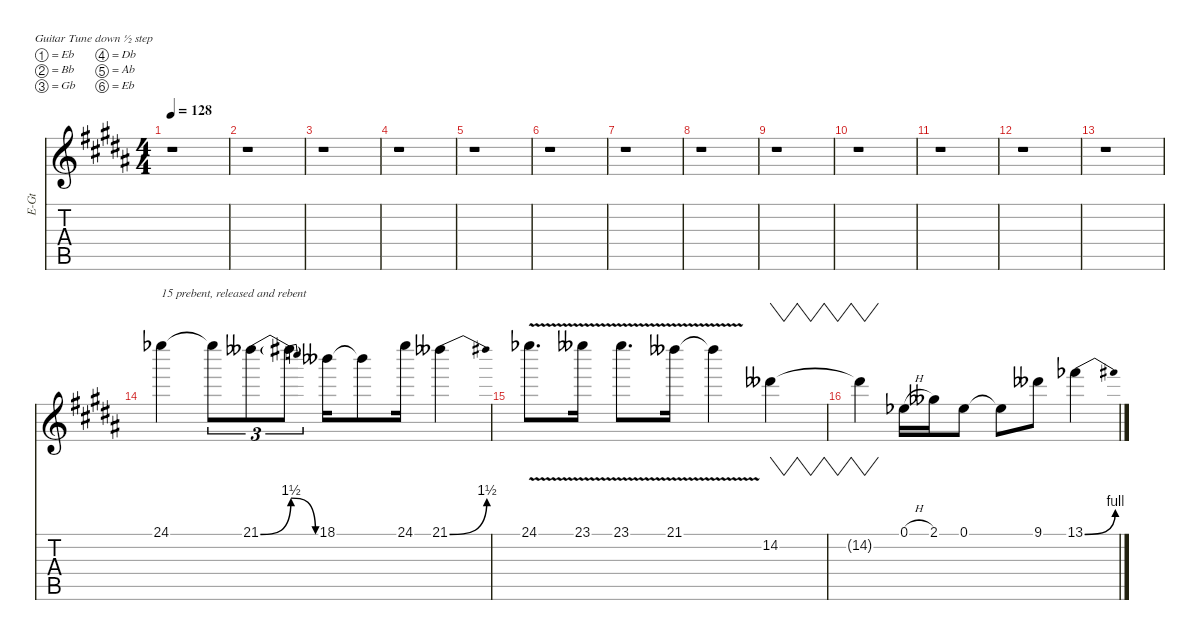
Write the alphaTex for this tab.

\hideDynamics
\bracketExtendMode nobrackets
\otherSystemsTrackNameOrientation horizontal
\track ("Harmonizer effect" "E-Gt") {instrument overdrivenguitar}
\staff {score tabs}
\tuning (Eb4 Bb3 Gb3 Db3 Ab2 Eb2)
\ts (4 4)
\tempo 128
\clef g2
\ks b
r.1{dy f beam Down} |
r.1{beam Down} |
r.1{beam Down} |
r.1{beam Down} |
r.1{beam Down} |
r.1{beam Down} |
r.1{beam Down} |
r.1{beam Down} |
r.1{beam Down} |
r.1{beam Down} |
r.1{beam Down} |
r.1{beam Down} |
r.1{beam Down} |
24.1{acc b}.4{txt "15 prebent, released and rebent" beam Down} 24.1{t acc b}.8{tu (3 2) beam Down} 21.1{be (bend 0 0 60 6) acc bb}.8{tu (3 2) beam Down} 21.1{be (release 0 6 60 0) t}.8{tu (3 2) beam Down} 18.1{acc bb}.16{beam Down} 18.1{t acc bb}.8{beam Down} 24.1{acc b}.16{beam Down} 21.1{be (bend 0 0 60 6) acc bb}.4{beam Down} |
24.1{v acc b}.8{d beam Down} 23.1{v acc bb}.16{beam Down} 23.1{v acc bb}.8{d beam Down} 21.1{v acc bb}.16{beam Down} 21.1{v t acc bb}.4{beam Down} 14.2{acc bb}.4{vw beam Down} |
14.2{t acc bb}.4{vw beam Down} 0.1{h acc b}.16{beam Down} 2.1{acc bb}.16{beam Down} 0.1{acc b}.8{beam Down} 0.1{t acc b}.8{beam Down} 9.1{acc bb}.8{beam Down} 13.1{be (bend 0 0 60 4) acc b}.4{beam Down}
